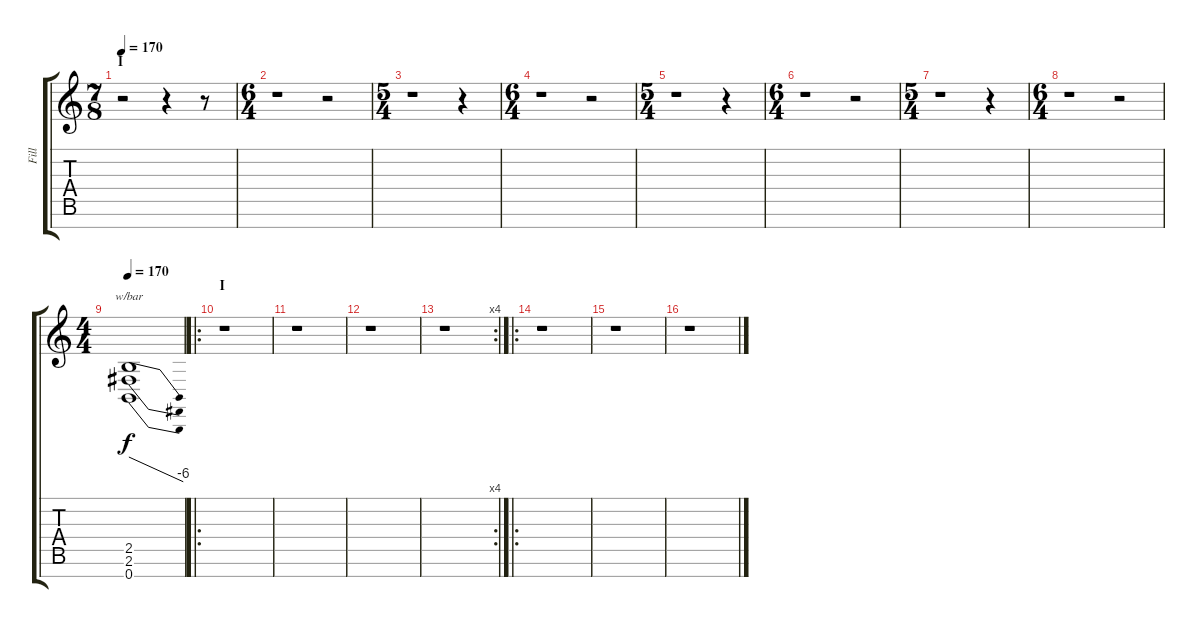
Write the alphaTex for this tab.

\track ("Fill" "Fill") {instrument distortionguitar}
\staff {score tabs}
\tuning (E4 B3 G3 D3 A2 E2 B1) {hide}
\ts (7 8)
\section ("" "I")
\tempo 170
\tempo 200
\tempo 170
\clef g2
\ks c
r.2{dy f instrument distortionguitar} r.4 r.8 |
\ts (6 4)
r.1 r.2 |
\ts (5 4)
r.1 r.4 |
\ts (6 4)
r.1 r.2 |
\ts (5 4)
r.1 r.4 |
\ts (6 4)
r.1 r.2 |
\ts (5 4)
r.1 r.4 |
\ts (6 4)
r.1 r.2 |
\ts (4 4)
\tempo 170
(2.5 2.6 0.7).1{tbe (dive default 0 0 60 -24)} |
\ro
\section ("" "I")
r.1 |
r.1 |
r.1 |
\rc 4
r.1 |
\ro
r.1 |
r.1 |
r.1
